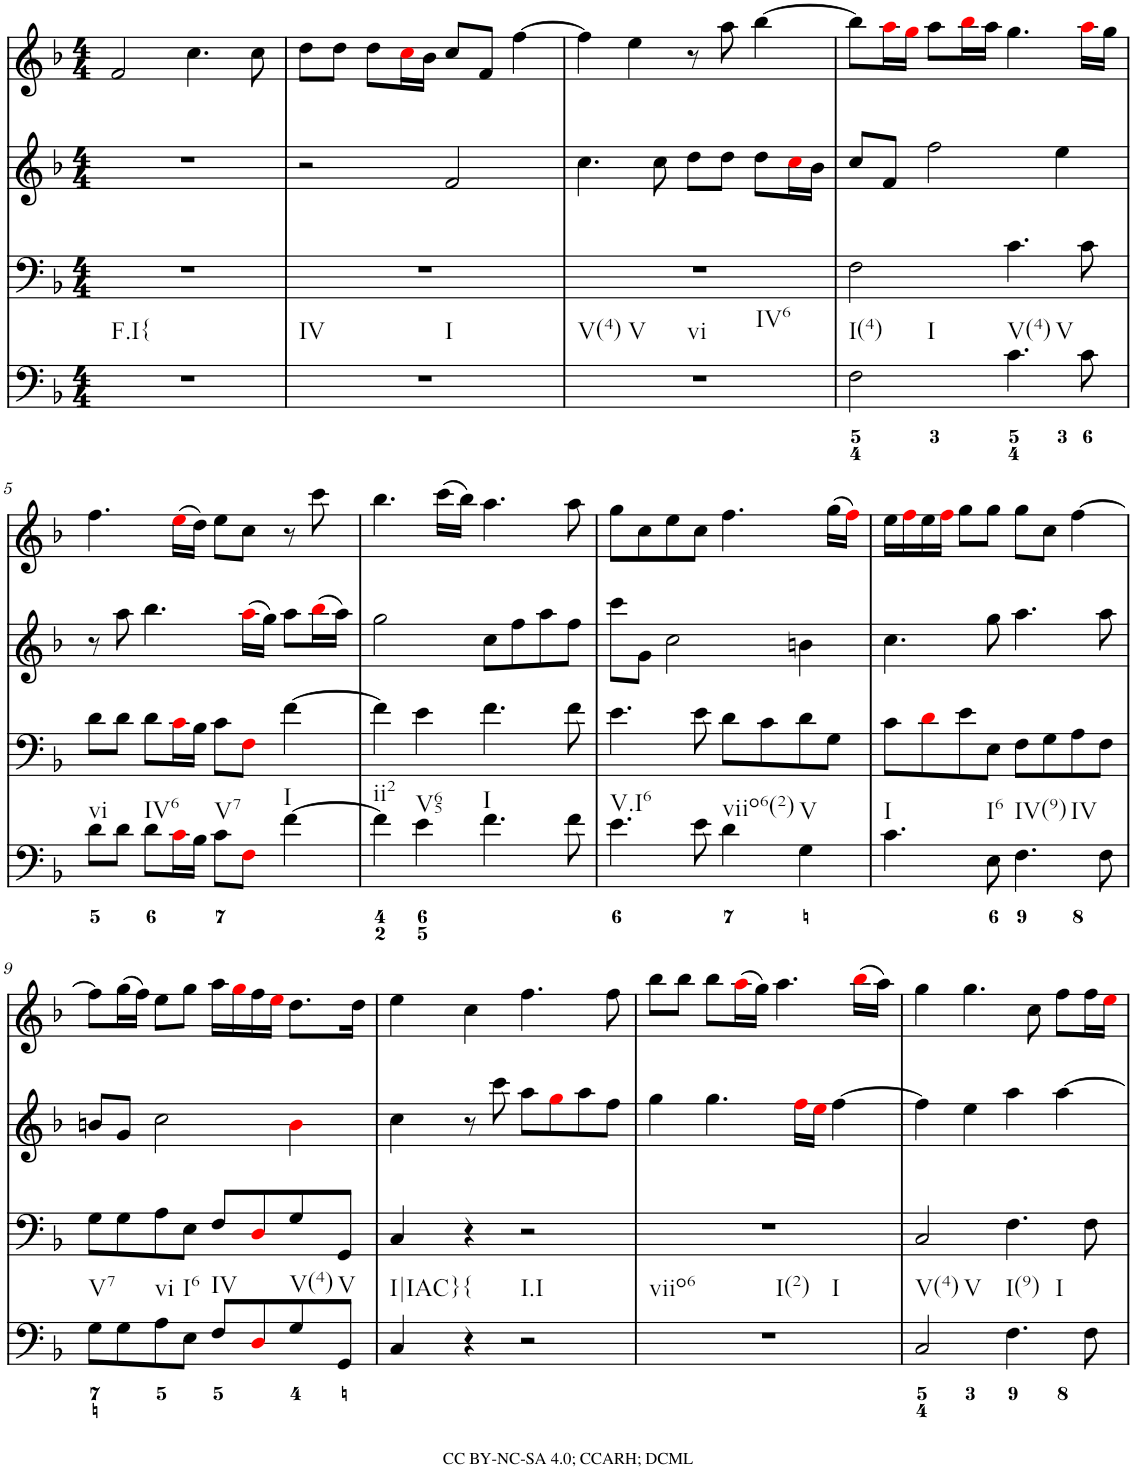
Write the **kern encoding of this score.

**kern	**kern	**kern	**kern
*part4	*part3	*part2	*part1
*staff4	*staff3	*staff2	*staff1
*I"Piano	*I"Piano	*I"Piano	*I"Piano
*I'Pno	*I'Pno	*I'Pno	*I'Pno
*clefF4	*clefF4	*clefG2	*clefG2
*k[b-]	*k[b-]	*k[b-]	*k[b-]
*F:	*F:	*F:	*F:
*M4/4	*M4/4	*M4/4	*M4/4
=1	=1	=1	=1
!LO:TX:b:t=F.I{	!	!	!
1r	1r	1r	2f/
.	.	.	4.cc\
.	.	.	8cc\
=2	=2	=2	=2
!LO:TX:b:t=IV	!	!	!
!LO:TX:b:t=I	!	!	!
1r	1r	2r	8dd\L
.	.	.	8dd\J
.	.	.	8dd\L
.	.	.	16cci\L
.	.	.	16b-\JJ
.	.	2f/	8cc/L
.	.	.	8f/J
.	.	.	[4ff\
=3	=3	=3	=3
!LO:TX:b:t=V(4)	!	!	!
!LO:TX:b:t=V	!	!	!
!LO:TX:b:t=vi	!	!	!
!LO:TX:b:t=IV6	!	!	!
1r	1r	4.cc\	4ff\]
.	.	.	4ee\
.	.	8cc\	.
.	.	8dd\L	8r
.	.	8dd\J	8aa\
.	.	8dd\L	[4bb-\
.	.	16cci\L	.
.	.	16b-\JJ	.
=4	=4	=4	=4
!LO:TX:b:t=I(4)	!	!	!
!LO:TX:b:t=I	!	!	!
2F\	2F\	8cc/L	8bb-\L]
.	.	8f/J	16aai\L
.	.	.	16ggi\JJ
.	.	2ff\	8aa\L
.	.	.	16bb-i\L
.	.	.	16aa\JJ
!LO:TX:b:t=V(4)	!	!	!
!LO:TX:b:t=V	!	!	!
4.c\	4.c\	.	4.gg\
.	.	4ee\	.
8c\	8c\	.	16aai\LL
.	.	.	16gg\JJ
!!LO:LB:g=z
=5	=5	=5	=5
!LO:TX:b:t=vi	!	!	!
8d\L	8d\L	8r	4.ff\
8d\J	8d\J	8aa\	.
!LO:TX:b:t=IV6	!	!	!
8d\L	8d\L	4.bb-\	.
16ci\L	16ci\L	.	(16eei\LL
16B-\JJ	16B-\JJ	.	16dd\JJ)
!LO:TX:b:t=V7	!	!	!
8c\L	8c\L	.	8ee\L
8Fi\J	8Fi\J	(16aai\LL	8cc\J
.	.	16gg\JJ)	.
!LO:TX:b:t=I	!	!	!
[4f\	[4f\	8aa\L	8r
.	.	(16bb-i\L	8ccc\
.	.	16aa\JJ)	.
=6	=6	=6	=6
!LO:TX:b:t=ii2	!	!	!
4f\]	4f\]	2gg\	4.bb-\
!LO:TX:b:t=V65	!	!	!
4e\	4e\	.	.
.	.	.	(16ccc\LL
.	.	.	16bb-\JJ)
!LO:TX:b:t=I	!	!	!
4.f\	4.f\	8cc\L	4.aa\
.	.	8ff\	.
.	.	8aa\	.
8f\	8f\	8ff\J	8aa\
=7	=7	=7	=7
!LO:TX:b:t=V.I6	!	!	!
4.e\	4.e\	8ccc\L	8gg\L
.	.	8g\J	8cc\
.	.	2cc\	8ee\
8e\	8e\	.	8cc\J
!LO:TX:b:t=viio6(2)	!	!	!
4d\	8d\L	.	4.ff\
.	8c\	.	.
!LO:TX:b:t=V	!	!	!
4G\	8d\	4bn\	.
.	8G\J	.	(16gg\LL
.	.	.	16ffi\JJ)
=8	=8	=8	=8
!LO:TX:b:t=I	!	!	!
4.c\	8c\L	4.cc\	16ee\LL
.	.	.	16ffi\
.	8di\	.	16ee\
.	.	.	16ffi\JJ
.	8e\	.	8gg\L
!LO:TX:b:t=I6	!	!	!
8E\	8E\J	8gg\	8gg\J
!LO:TX:b:t=IV(9)	!	!	!
!LO:TX:b:t=IV	!	!	!
4.F\	8F\L	4.aa\	8gg\L
.	8G\	.	8cc\J
.	8A\	.	[4ff\
8F\	8F\J	8aa\	.
!!LO:LB:g=z
=9	=9	=9	=9
!LO:TX:b:t=V7	!	!	!
8G\L	8G\L	8bn/L	8ff\L]
8G\	8G\	8g/J	(16gg\L
.	.	.	16ff\JJ)
!LO:TX:b:t=vi	!	!	!
8A\	8A\	2cc\	8ee\L
!LO:TX:b:t=I6	!	!	!
8E\J	8E\J	.	8gg\J
!LO:TX:b:t=IV	!	!	!
8F/L	8F/L	.	16aa\LL
.	.	.	16ggi\
8Di/	8Di/	.	16ff\
.	.	.	16eei\JJ
!LO:TX:b:t=V(4)	!	!	!
8G/	8G/	4bi\	8.dd\L
!LO:TX:b:t=V	!	!	!
8GG/J	8GG/J	.	.
.	.	.	16dd\Jk
=10	=10	=10	=10
!LO:TX:b:t=I|IAC}	!	!	!
4C/	4C/	4cc\	4ee\
!LO:TX:b:t={	!	!	!
4r	4r	8r	4cc\
.	.	8ccc\	.
!LO:TX:b:t=I.I	!	!	!
2r	2r	8aa\L	4.ff\
.	.	8ggi\	.
.	.	8aa\	.
.	.	8ff\J	8ff\
=11	=11	=11	=11
!LO:TX:b:t=viio6	!	!	!
!LO:TX:b:t=I(2)	!	!	!
!LO:TX:b:t=I	!	!	!
1r	1r	4gg\	8bb-\L
.	.	.	8bb-\J
.	.	4.gg\	8bb-\L
.	.	.	(16aai\L
.	.	.	16gg\JJ)
.	.	.	4.aa\
.	.	16ffi\LL	.
.	.	16eei\JJ	.
.	.	[4ff\	.
.	.	.	(16bb-i\LL
.	.	.	16aa\JJ)
=12	=12	=12	=12
!LO:TX:b:t=V(4)	!	!	!
!LO:TX:b:t=V	!	!	!
2C/	2C/	4ff\]	4gg\
.	.	4ee\	4.gg\
!LO:TX:b:t=I(9)	!	!	!
!LO:TX:b:t=I	!	!	!
4.F\	4.F\	4aa\	.
.	.	.	8cc\
.	.	[4aa\	8ff\L
8F\	8F\	.	16ff\L
.	.	.	16eei\JJ
=	=	=	=
*-	*-	*-	*-
